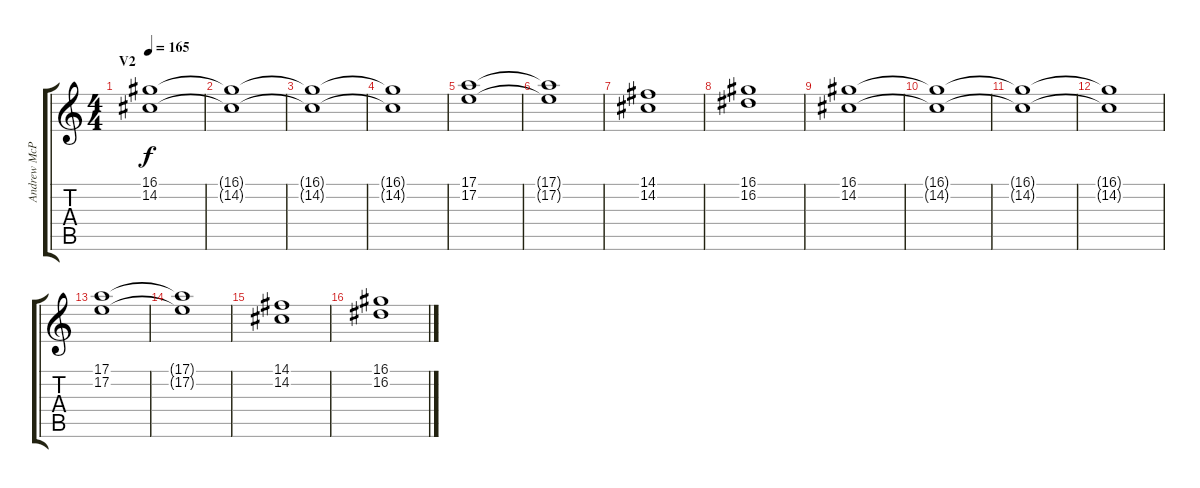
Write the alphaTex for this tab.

\track ("Andrew McPauls (Keyb)" "Andrew McP") {instrument choiraahs}
\staff {score tabs}
\tuning (E4 B3 G3 D3 A2 E2) {hide}
\ts (4 4)
\section ("" "V2")
\tempo 165
\clef g2
\ks c
(16.1 14.2).1{dy f} |
(16.1{t} 14.2{t}).1 |
(16.1{t} 14.2{t}).1 |
(16.1{t} 14.2{t}).1 |
(17.1 17.2).1 |
(17.1{t} 17.2{t}).1 |
(14.1 14.2).1 |
(16.1 16.2).1 |
(16.1 14.2).1 |
(16.1{t} 14.2{t}).1 |
(16.1{t} 14.2{t}).1 |
(16.1{t} 14.2{t}).1 |
(17.1 17.2).1 |
(17.1{t} 17.2{t}).1 |
(14.1 14.2).1 |
(16.1 16.2).1
